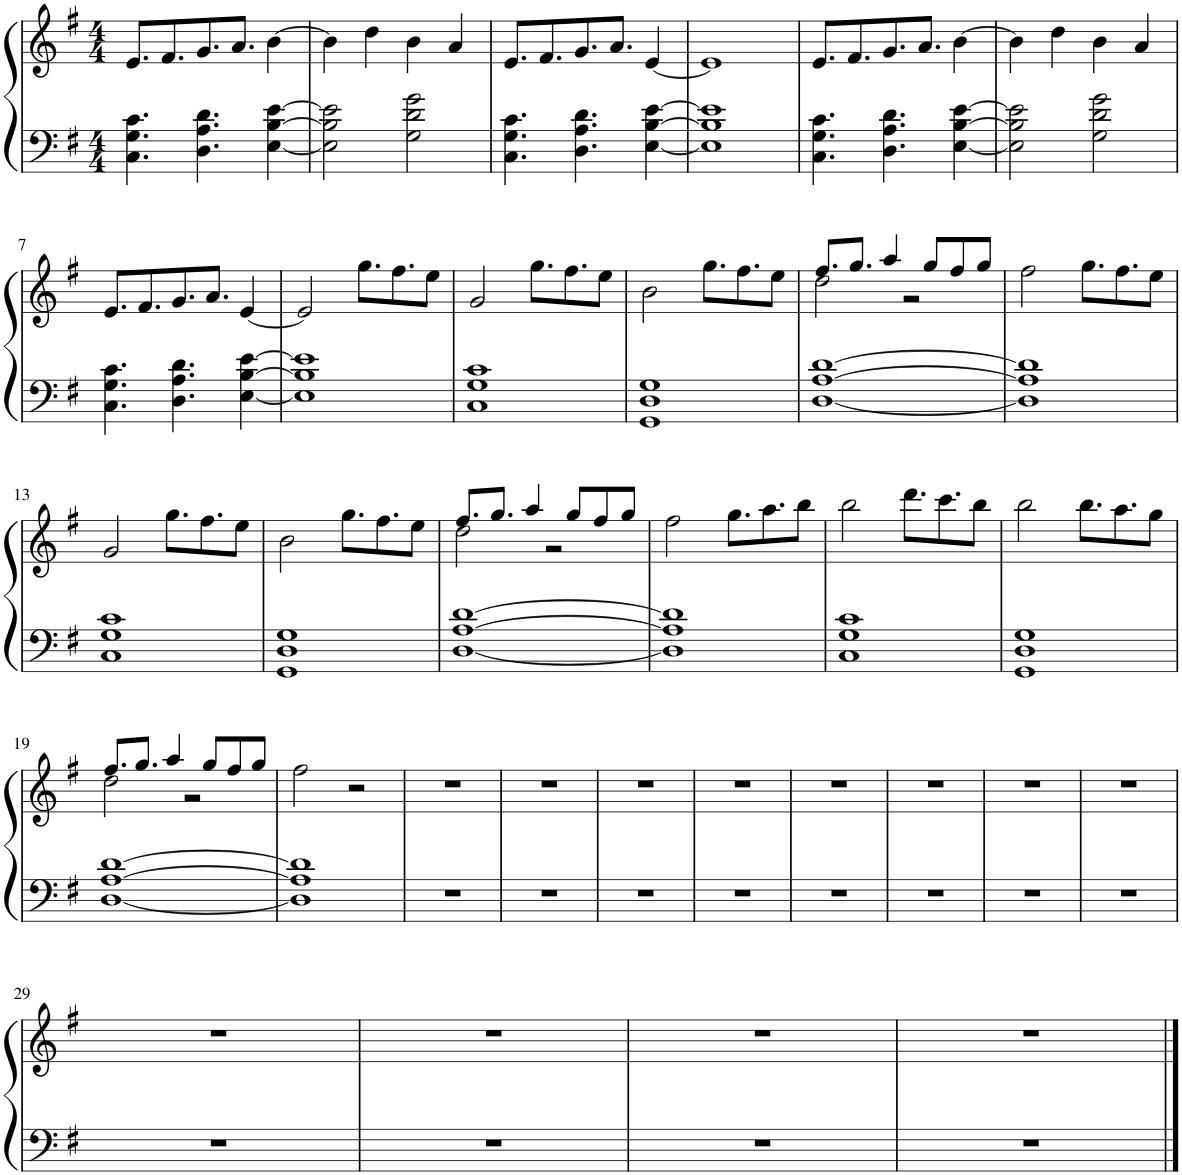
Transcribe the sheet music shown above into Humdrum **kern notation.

**kern	**kern
*part1	*part1
*staff2	*staff1
*I"Piano	*
*I'Pno.	*
*clefF4	*clefG2
*k[f#]	*k[f#]
*M4/4	*M4/4
=1	=1
4.C\ 4.G\ 4.c\	8.e/L
.	8.f#/
4.D\ 4.A\ 4.d\	8.g/
.	8.a/J
[4E\ [4B\ [4e\	[4b\
=2	=2
2E\] 2B\] 2e\]	4b\]
.	4dd\
2G\ 2d\ 2g\	4b\
.	4a/
=3	=3
4.C\ 4.G\ 4.c\	8.e/L
.	8.f#/
4.D\ 4.A\ 4.d\	8.g/
.	8.a/J
[4E\ [4B\ [4e\	[4e/
=4	=4
1E] 1B] 1e]	1e]
=5	=5
4.C\ 4.G\ 4.c\	8.e/L
.	8.f#/
4.D\ 4.A\ 4.d\	8.g/
.	8.a/J
[4E\ [4B\ [4e\	[4b\
=6	=6
2E\] 2B\] 2e\]	4b\]
.	4dd\
2G\ 2d\ 2g\	4b\
.	4a/
!!LO:LB:g=z
=7	=7
4.C\ 4.G\ 4.c\	8.e/L
.	8.f#/
4.D\ 4.A\ 4.d\	8.g/
.	8.a/J
[4E\ [4B\ [4e\	[4e/
=8	=8
1E] 1B] 1e]	2e/]
.	8.gg\L
.	8.ff#\
.	8ee\J
=9	=9
1C 1G 1c	2g/
.	8.gg\L
.	8.ff#\
.	8ee\J
=10	=10
1GG 1D 1G	2b\
.	8.gg\L
.	8.ff#\
.	8ee\J
=11	=11
*	*^
[1D [1A [1d	8.ff#/L	2dd\
.	8.gg/J	.
.	4aa/	.
.	.	2r
.	8gg/L	.
.	8ff#/	.
.	8gg/J	.
*	*v	*v
=12	=12
1D] 1A] 1d]	2ff#\
.	8.gg\L
.	8.ff#\
.	8ee\J
!!LO:LB:g=z
=13	=13
1C 1G 1c	2g/
.	8.gg\L
.	8.ff#\
.	8ee\J
=14	=14
1GG 1D 1G	2b\
.	8.gg\L
.	8.ff#\
.	8ee\J
=15	=15
*	*^
[1D [1A [1d	8.ff#/L	2dd\
.	8.gg/J	.
.	4aa/	.
.	.	2r
.	8gg/L	.
.	8ff#/	.
.	8gg/J	.
*	*v	*v
=16	=16
1D] 1A] 1d]	2ff#\
.	8.gg\L
.	8.aa\
.	8bb\J
=17	=17
1C 1G 1c	2bb\
.	8.ddd\L
.	8.ccc\
.	8bb\J
=18	=18
1GG 1D 1G	2bb\
.	8.bb\L
.	8.aa\
.	8gg\J
!!LO:LB:g=z
=19	=19
*	*^
[1D [1A [1d	8.ff#/L	2dd\
.	8.gg/J	.
.	4aa/	.
.	.	2r
.	8gg/L	.
.	8ff#/	.
.	8gg/J	.
*	*v	*v
=20	=20
1D] 1A] 1d]	2ff#\
.	2r
=21	=21
1r	1r
=22	=22
1r	1r
=23	=23
1r	1r
=24	=24
1r	1r
=25	=25
1r	1r
=26	=26
1r	1r
=27	=27
1r	1r
=28	=28
1r	1r
!!LO:LB:g=z
=29	=29
1r	1r
=30	=30
1r	1r
=31	=31
1r	1r
=32	=32
1r	1r
==	==
*-	*-
